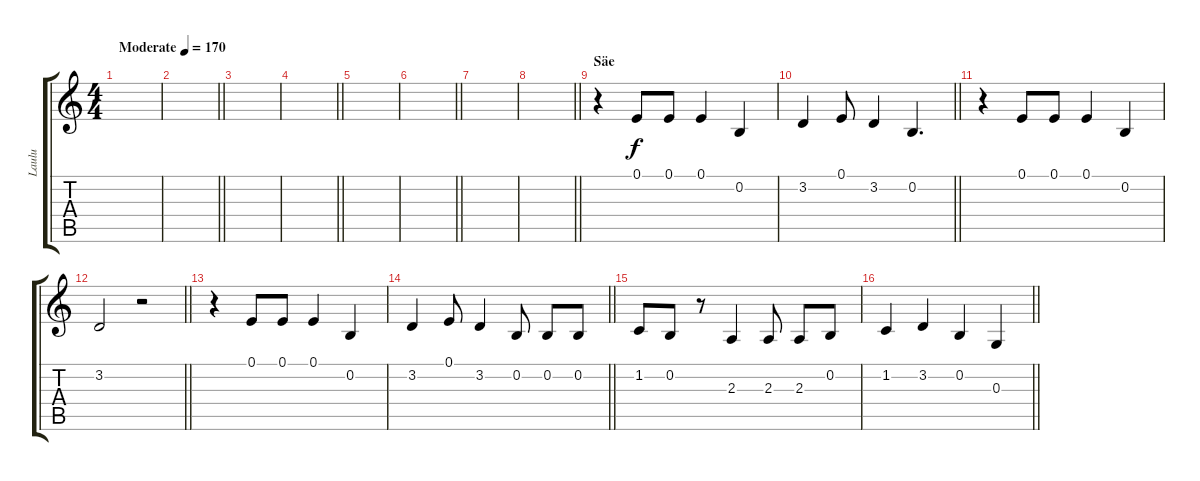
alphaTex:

\track ("Laulu" "Laulu") {instrument lead6voice}
\staff {score tabs}
\tuning (E4 B3 G3 D3 A2 E2) {hide}
\ts (4 4)
\tempo (170 "Moderate")
\clef g2
\ks c
|
\barLineRight lightlight
|
|
\barLineRight lightlight
|
|
\barLineRight lightlight
|
|
\barLineRight lightlight
|
\section ("" "Säe")
r.4 0.1.8 0.1.8 0.1.4 0.2.4 |
\barLineRight lightlight
3.2.4 0.1.8 3.2.4 0.2.4{d} |
r.4 0.1.8 0.1.8 0.1.4 0.2.4 |
\barLineRight lightlight
3.2.2 r.2 |
r.4 0.1.8 0.1.8 0.1.4 0.2.4 |
\barLineRight lightlight
3.2.4 0.1.8 3.2.4 0.2.8 0.2.8 0.2.8 |
1.2.8 0.2.8 r.8 2.3.4 2.3.8 2.3.8 0.2.8 |
\barLineRight lightlight
1.2.4 3.2.4 0.2.4 0.3.4
